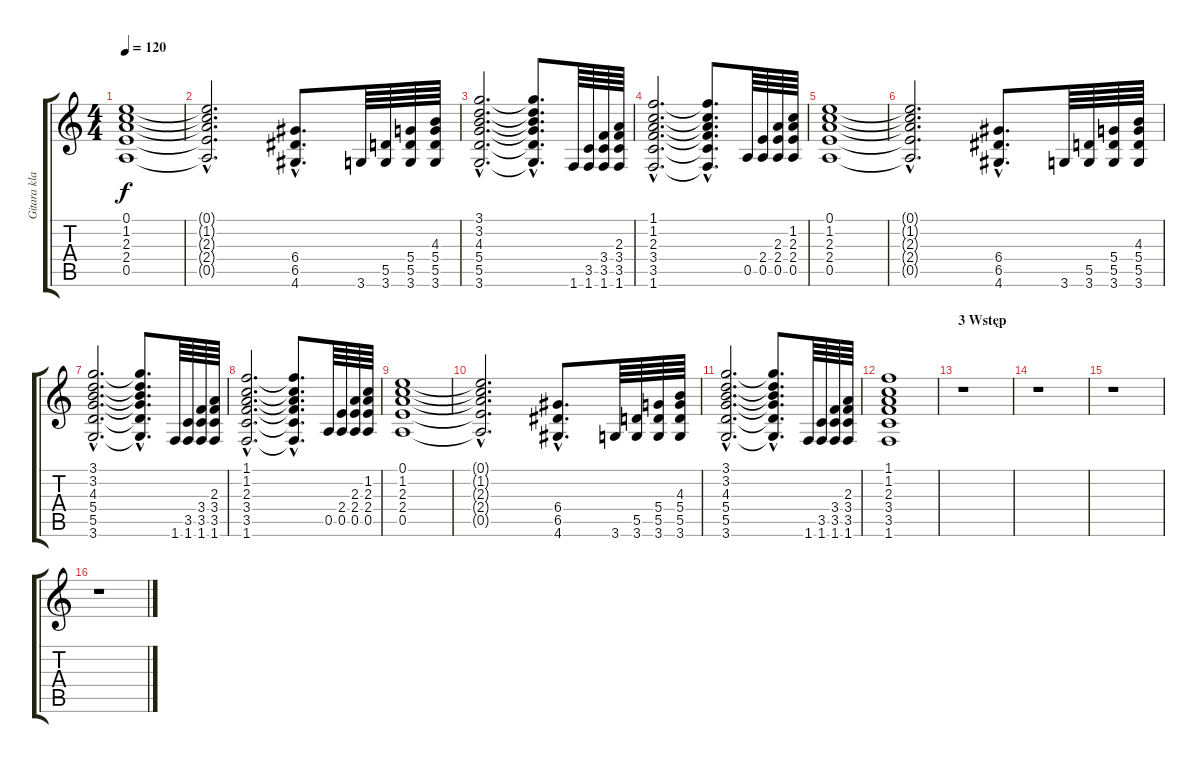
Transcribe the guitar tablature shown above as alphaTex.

\track ("Gitara klasyczna" "Gitara kla") {instrument acousticguitarnylon}
\staff {score tabs}
\tuning (E4 B3 G3 D3 A2 E2) {hide}
\ts (4 4)
\tempo 120
\clef g2
\ks c
(0.1 1.2 2.3 2.4 0.5).1{dy f} |
(0.1{hac t} 1.2{hac t} 2.3{hac t} 2.4{hac t} 0.5{hac t}).2{d} (6.4{hac} 6.5{hac} 4.6{hac}).8{d} 3.6.64 (5.5 3.6).64 (5.4 5.5 3.6).64 (4.3 5.4 5.5 3.6).64 |
(3.1{hac} 3.2{hac} 4.3{hac} 5.4{hac} 5.5{hac} 3.6{hac}).2{d} (3.1{hac t} 3.2{hac t} 4.3{hac t} 5.4{hac t} 5.5{hac t} 3.6{hac t}).8{d} 1.6.64 (3.5 1.6).64 (3.4 3.5 1.6).64 (2.3 3.4 3.5 1.6).64 |
(1.1{hac} 1.2{hac} 2.3{hac} 3.4{hac} 3.5{hac} 1.6{hac}).2{d} (1.1{hac t} 1.2{hac t} 2.3{hac t} 3.4{hac t} 3.5{hac t} 1.6{hac t}).8{d} 0.5.64 (2.4 0.5).64 (2.3 2.4 0.5).64 (1.2 2.3 2.4 0.5).64 |
(0.1 1.2 2.3 2.4 0.5).1 |
(0.1{hac t} 1.2{hac t} 2.3{hac t} 2.4{hac t} 0.5{hac t}).2{d} (6.4{hac} 6.5{hac} 4.6{hac}).8{d} 3.6.64 (5.5 3.6).64 (5.4 5.5 3.6).64 (4.3 5.4 5.5 3.6).64 |
(3.1{hac} 3.2{hac} 4.3{hac} 5.4{hac} 5.5{hac} 3.6{hac}).2{d} (3.1{hac t} 3.2{hac t} 4.3{hac t} 5.4{hac t} 5.5{hac t} 3.6{hac t}).8{d} 1.6.64 (3.5 1.6).64 (3.4 3.5 1.6).64 (2.3 3.4 3.5 1.6).64 |
(1.1{hac} 1.2{hac} 2.3{hac} 3.4{hac} 3.5{hac} 1.6{hac}).2{d} (1.1{hac t} 1.2{hac t} 2.3{hac t} 3.4{hac t} 3.5{hac t} 1.6{hac t}).8{d} 0.5.64 (2.4 0.5).64 (2.3 2.4 0.5).64 (1.2 2.3 2.4 0.5).64 |
(0.1 1.2 2.3 2.4 0.5).1 |
(0.1{hac t} 1.2{hac t} 2.3{hac t} 2.4{hac t} 0.5{hac t}).2{d} (6.4{hac} 6.5{hac} 4.6{hac}).8{d} 3.6.64 (5.5 3.6).64 (5.4 5.5 3.6).64 (4.3 5.4 5.5 3.6).64 |
(3.1{hac} 3.2{hac} 4.3{hac} 5.4{hac} 5.5{hac} 3.6{hac}).2{d} (3.1{hac t} 3.2{hac t} 4.3{hac t} 5.4{hac t} 5.5{hac t} 3.6{hac t}).8{d} 1.6.64 (3.5 1.6).64 (3.4 3.5 1.6).64 (2.3 3.4 3.5 1.6).64 |
(1.1 1.2 2.3 3.4 3.5 1.6).1 |
\section ("" "3 Wstęp")
r.1 |
r.1 |
r.1 |
r.1
